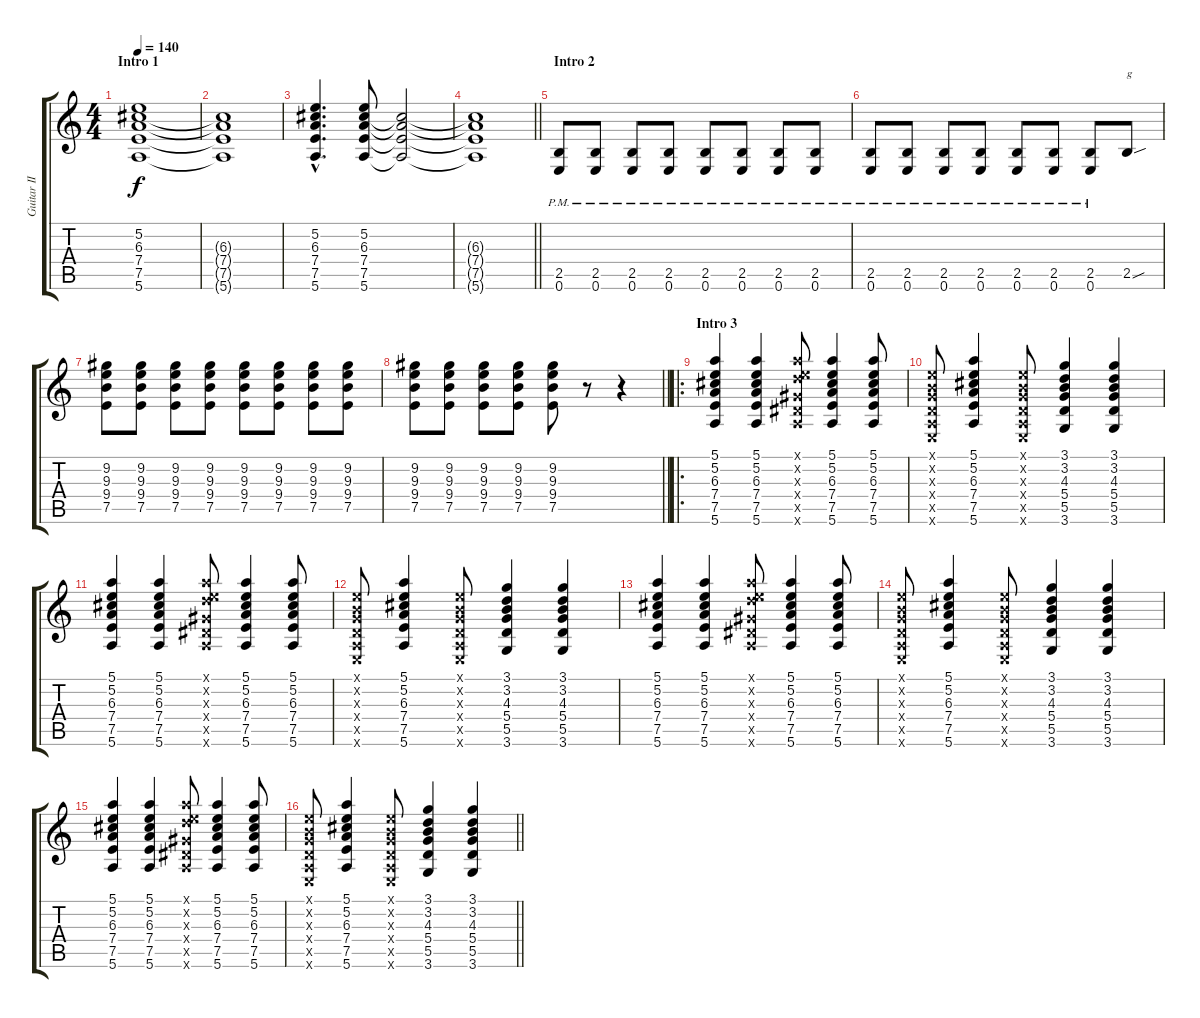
\track ("Guitar II" "Guitar II") {instrument distortionguitar}
\staff {score tabs}
\tuning (E4 B3 G3 D3 A2 E2) {hide}
\ts (4 4)
\section ("" "Intro 1")
\tempo 140
\clef g2
\ks c
(5.2 6.3 7.4 7.5 5.6).1{dy f instrument distortionguitar} |
(6.3{t} 7.4{t} 7.5{t} 5.6{t}).1 |
(5.2{hac} 6.3{hac} 7.4{hac} 7.5{hac} 5.6{hac}).4{d} (5.2 6.3 7.4 7.5 5.6).8 (6.3{t} 7.4{t} 7.5{t} 5.6{t}).2 |
\barLineRight lightlight
(6.3{t} 7.4{t} 7.5{t} 5.6{t}).1 |
\section ("" "Intro 2")
(2.5{pm} 0.6{pm}).8 (2.5{pm} 0.6{pm}).8 (2.5{pm} 0.6{pm}).8 (2.5{pm} 0.6{pm}).8 (2.5{pm} 0.6{pm}).8 (2.5{pm} 0.6{pm}).8 (2.5{pm} 0.6{pm}).8 (2.5{pm} 0.6{pm}).8 |
(2.5{pm} 0.6{pm}).8 (2.5{pm} 0.6{pm}).8 (2.5{pm} 0.6{pm}).8 (2.5{pm} 0.6{pm}).8 (2.5{pm} 0.6{pm}).8 (2.5{pm} 0.6{pm}).8 (2.5{pm} 0.6{pm}).8 2.5{sou}.8{txt "g"} |
(9.2 9.3 9.4 7.5).8 (9.2 9.3 9.4 7.5).8 (9.2 9.3 9.4 7.5).8 (9.2 9.3 9.4 7.5).8 (9.2 9.3 9.4 7.5).8 (9.2 9.3 9.4 7.5).8 (9.2 9.3 9.4 7.5).8 (9.2 9.3 9.4 7.5).8 |
\barLineRight lightlight
(9.2 9.3 9.4 7.5).8 (9.2 9.3 9.4 7.5).8 (9.2 9.3 9.4 7.5).8 (9.2 9.3 9.4 7.5).8 (9.2 9.3 9.4 7.5).8 r.8 r.4 |
\ro
\section ("" "Intro 3")
(5.1 5.2 6.3 7.4 7.5 5.6).4 (5.1 5.2 6.3 7.4 7.5 5.6).4 (5.1{x} 5.2{x} 7.3{x} 6.4{x} 6.5{x} 5.6{x}).8 (5.1 5.2 6.3 7.4 7.5 5.6).4 (5.1 5.2 6.3 7.4 7.5 5.6).8 |
(0.1{x} 0.2{x} 0.3{x} 0.4{x} 0.5{x} 0.6{x}).8 (5.1 5.2 6.3 7.4 7.5 5.6).4 (0.1{x} 0.2{x} 0.3{x} 0.4{x} 0.5{x} 0.6{x}).8 (3.1 3.2 4.3 5.4 5.5 3.6).4 (3.1 3.2 4.3 5.4 5.5 3.6).4 |
(5.1 5.2 6.3 7.4 7.5 5.6).4 (5.1 5.2 6.3 7.4 7.5 5.6).4 (5.1{x} 5.2{x} 7.3{x} 6.4{x} 6.5{x} 5.6{x}).8 (5.1 5.2 6.3 7.4 7.5 5.6).4 (5.1 5.2 6.3 7.4 7.5 5.6).8 |
(0.1{x} 0.2{x} 0.3{x} 0.4{x} 0.5{x} 0.6{x}).8 (5.1 5.2 6.3 7.4 7.5 5.6).4 (0.1{x} 0.2{x} 0.3{x} 0.4{x} 0.5{x} 0.6{x}).8 (3.1 3.2 4.3 5.4 5.5 3.6).4 (3.1 3.2 4.3 5.4 5.5 3.6).4 |
(5.1 5.2 6.3 7.4 7.5 5.6).4 (5.1 5.2 6.3 7.4 7.5 5.6).4 (5.1{x} 5.2{x} 7.3{x} 6.4{x} 6.5{x} 5.6{x}).8 (5.1 5.2 6.3 7.4 7.5 5.6).4 (5.1 5.2 6.3 7.4 7.5 5.6).8 |
(0.1{x} 0.2{x} 0.3{x} 0.4{x} 0.5{x} 0.6{x}).8 (5.1 5.2 6.3 7.4 7.5 5.6).4 (0.1{x} 0.2{x} 0.3{x} 0.4{x} 0.5{x} 0.6{x}).8 (3.1 3.2 4.3 5.4 5.5 3.6).4 (3.1 3.2 4.3 5.4 5.5 3.6).4 |
(5.1 5.2 6.3 7.4 7.5 5.6).4 (5.1 5.2 6.3 7.4 7.5 5.6).4 (5.1{x} 5.2{x} 7.3{x} 6.4{x} 6.5{x} 5.6{x}).8 (5.1 5.2 6.3 7.4 7.5 5.6).4 (5.1 5.2 6.3 7.4 7.5 5.6).8 |
\barLineRight lightlight
(0.1{x} 0.2{x} 0.3{x} 0.4{x} 0.5{x} 0.6{x}).8 (5.1 5.2 6.3 7.4 7.5 5.6).4 (0.1{x} 0.2{x} 0.3{x} 0.4{x} 0.5{x} 0.6{x}).8 (3.1 3.2 4.3 5.4 5.5 3.6).4 (3.1 3.2 4.3 5.4 5.5 3.6).4
